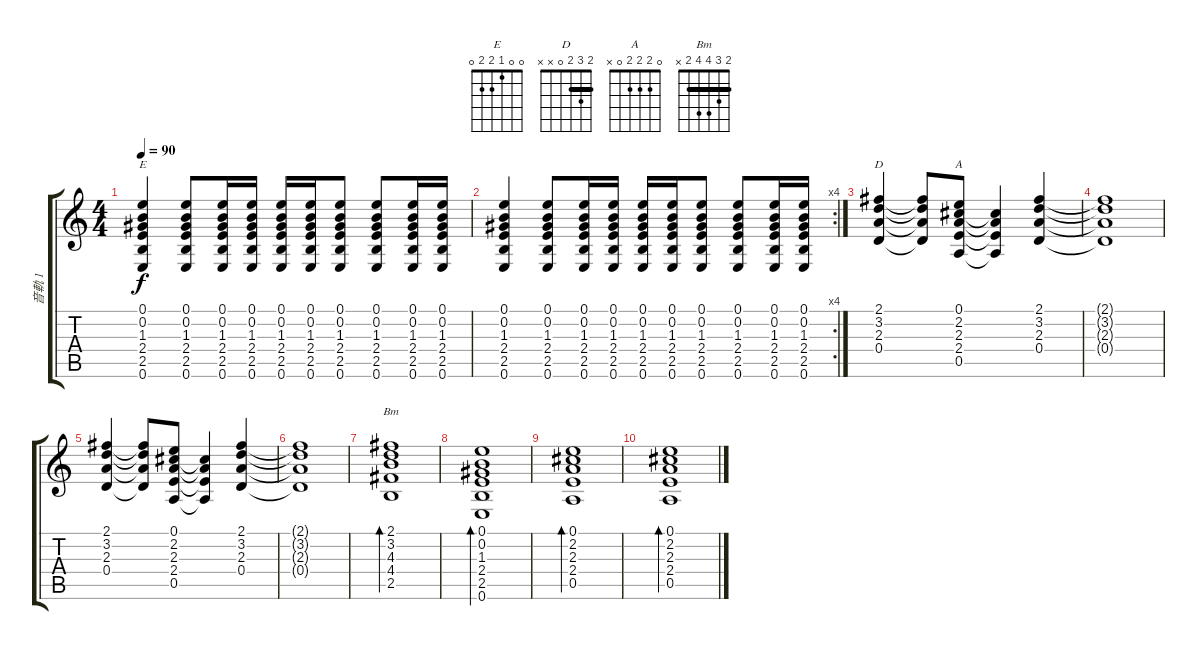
\track ("音軌 1" "音軌 1") {instrument acousticguitarsteel}
\staff {score tabs}
\tuning (E4 B3 G3 D3 A2 E2) {hide}
\chord ("E" 0 0 1 2 2 0)
\chord ("D" 2 3 2 0 x x) {barre 2}
\chord ("A" 0 2 2 2 0 x)
\chord ("Bm" 2 3 4 4 2 x) {barre 2}
\ts (4 4)
\tempo 90
\clef g2
\ks c
(0.1 0.2 1.3 2.4 2.5 0.6).4{ch "E" dy f} (0.1 0.2 1.3 2.4 2.5 0.6).8 (0.1 0.2 1.3 2.4 2.5 0.6).16 (0.1 0.2 1.3 2.4 2.5 0.6).16 (0.1 0.2 1.3 2.4 2.5 0.6).16 (0.1 0.2 1.3 2.4 2.5 0.6).16 (0.1 0.2 1.3 2.4 2.5 0.6).8 (0.1 0.2 1.3 2.4 2.5 0.6).8 (0.1 0.2 1.3 2.4 2.5 0.6).16 (0.1 0.2 1.3 2.4 2.5 0.6).16 |
\rc 4
(0.1 0.2 1.3 2.4 2.5 0.6).4 (0.1 0.2 1.3 2.4 2.5 0.6).8 (0.1 0.2 1.3 2.4 2.5 0.6).16 (0.1 0.2 1.3 2.4 2.5 0.6).16 (0.1 0.2 1.3 2.4 2.5 0.6).16 (0.1 0.2 1.3 2.4 2.5 0.6).16 (0.1 0.2 1.3 2.4 2.5 0.6).8 (0.1 0.2 1.3 2.4 2.5 0.6).8 (0.1 0.2 1.3 2.4 2.5 0.6).16 (0.1 0.2 1.3 2.4 2.5 0.6).16 |
(2.1 3.2 2.3 0.4).4{ch "D"} (2.1{t} 3.2{t} 2.3{t} 0.4{t}).8 (0.1 2.2 2.3 2.4 0.5).8{ch "A"} (2.2{t} 2.3{t} 2.4{t} 0.5{t}).4 (2.1 3.2 2.3 0.4).4 |
(2.1{t} 3.2{t} 2.3{t} 0.4{t}).1 |
(2.1 3.2 2.3 0.4).4 (2.1{t} 3.2{t} 2.3{t} 0.4{t}).8 (0.1 2.2 2.3 2.4 0.5).8 (2.2{t} 2.3{t} 2.4{t} 0.5{t}).4 (2.1 3.2 2.3 0.4).4 |
(2.1{t} 3.2{t} 2.3{t} 0.4{t}).1 |
(2.1 3.2 4.3 4.4 2.5).1{bd 240 ch "Bm"} |
(0.1 0.2 1.3 2.4 2.5 0.6).1{bd 480} |
(0.1 2.2 2.3 2.4 0.5).1{bd 240} |
(0.1 2.2 2.3 2.4 0.5).1{bd 240}
